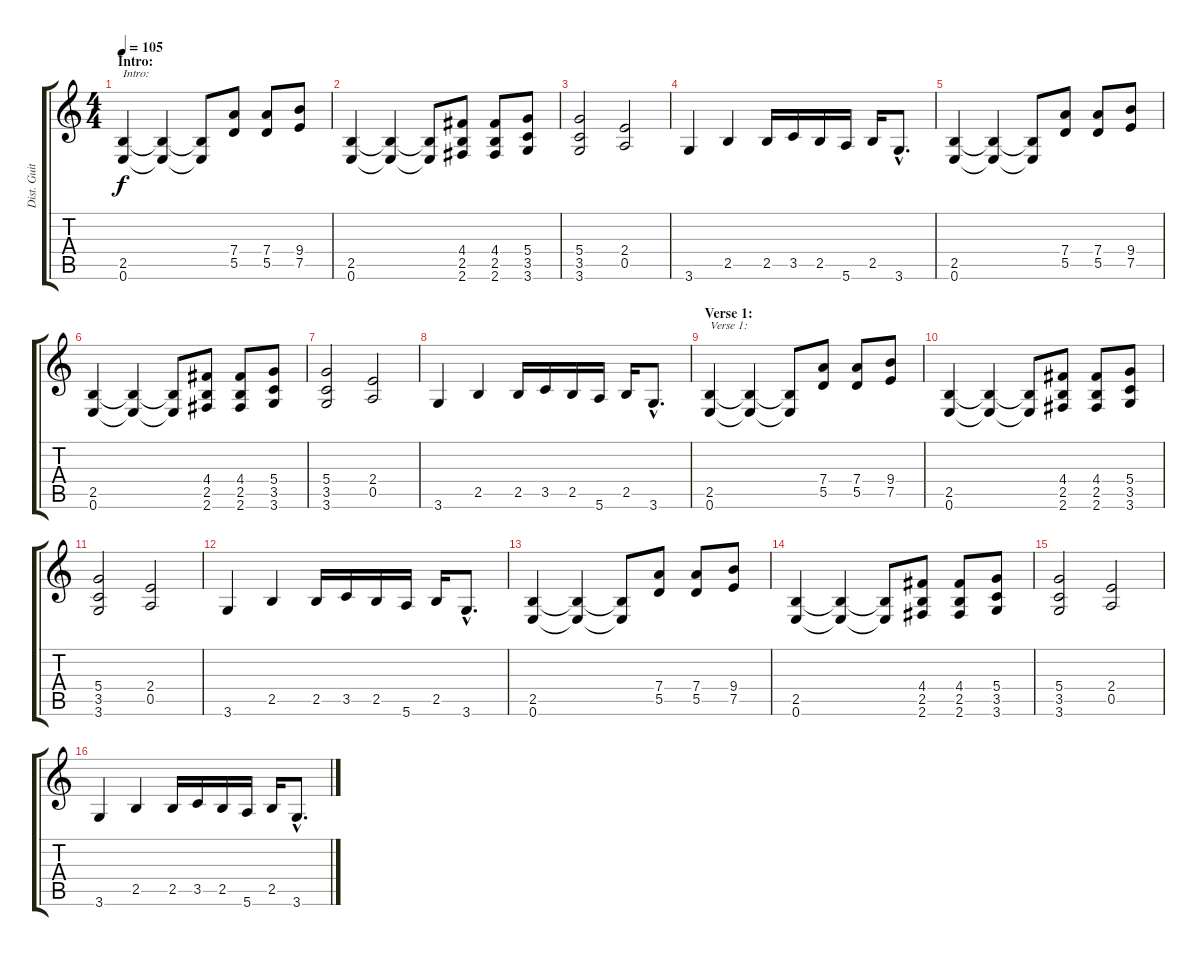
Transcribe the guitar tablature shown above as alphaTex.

\track ("Dist. Guitar 2" "Dist. Guit") {instrument distortionguitar}
\staff {score tabs}
\tuning (E4 B3 G3 D3 A2 E2) {hide}
\ts (4 4)
\section ("" "Intro:")
\tempo 105
\clef g2
\ks c
(2.5 0.6).4{txt "Intro:" dy f volume 12 instrument distortionguitar} (2.5{t} 0.6{t}).4 (2.5{t} 0.6{t}).8 (7.4 5.5).8 (7.4 5.5).8 (9.4 7.5).8 |
(2.5 0.6).4 (2.5{t} 0.6{t}).4 (2.5{t} 0.6{t}).8 (4.4 2.5 2.6).8 (4.4 2.5 2.6).8 (5.4 3.5 3.6).8 |
(5.4 3.5 3.6).2 (2.4 0.5).2 |
3.6.4 2.5.4 2.5.16 3.5.16 2.5.16 5.6.16 2.5.16 3.6{hac}.8{d} |
(2.5 0.6).4 (2.5{t} 0.6{t}).4 (2.5{t} 0.6{t}).8 (7.4 5.5).8 (7.4 5.5).8 (9.4 7.5).8 |
(2.5 0.6).4 (2.5{t} 0.6{t}).4 (2.5{t} 0.6{t}).8 (4.4 2.5 2.6).8 (4.4 2.5 2.6).8 (5.4 3.5 3.6).8 |
(5.4 3.5 3.6).2 (2.4 0.5).2 |
3.6.4 2.5.4 2.5.16 3.5.16 2.5.16 5.6.16 2.5.16 3.6{hac}.8{d} |
\section ("" "Verse 1:")
(2.5 0.6).4{txt "Verse 1:"} (2.5{t} 0.6{t}).4 (2.5{t} 0.6{t}).8 (7.4 5.5).8 (7.4 5.5).8 (9.4 7.5).8 |
(2.5 0.6).4 (2.5{t} 0.6{t}).4 (2.5{t} 0.6{t}).8 (4.4 2.5 2.6).8 (4.4 2.5 2.6).8 (5.4 3.5 3.6).8 |
(5.4 3.5 3.6).2 (2.4 0.5).2 |
3.6.4 2.5.4 2.5.16 3.5.16 2.5.16 5.6.16 2.5.16 3.6{hac}.8{d} |
(2.5 0.6).4 (2.5{t} 0.6{t}).4 (2.5{t} 0.6{t}).8 (7.4 5.5).8 (7.4 5.5).8 (9.4 7.5).8 |
(2.5 0.6).4 (2.5{t} 0.6{t}).4 (2.5{t} 0.6{t}).8 (4.4 2.5 2.6).8 (4.4 2.5 2.6).8 (5.4 3.5 3.6).8 |
(5.4 3.5 3.6).2 (2.4 0.5).2 |
3.6.4 2.5.4 2.5.16 3.5.16 2.5.16 5.6.16 2.5.16 3.6{hac}.8{d}
